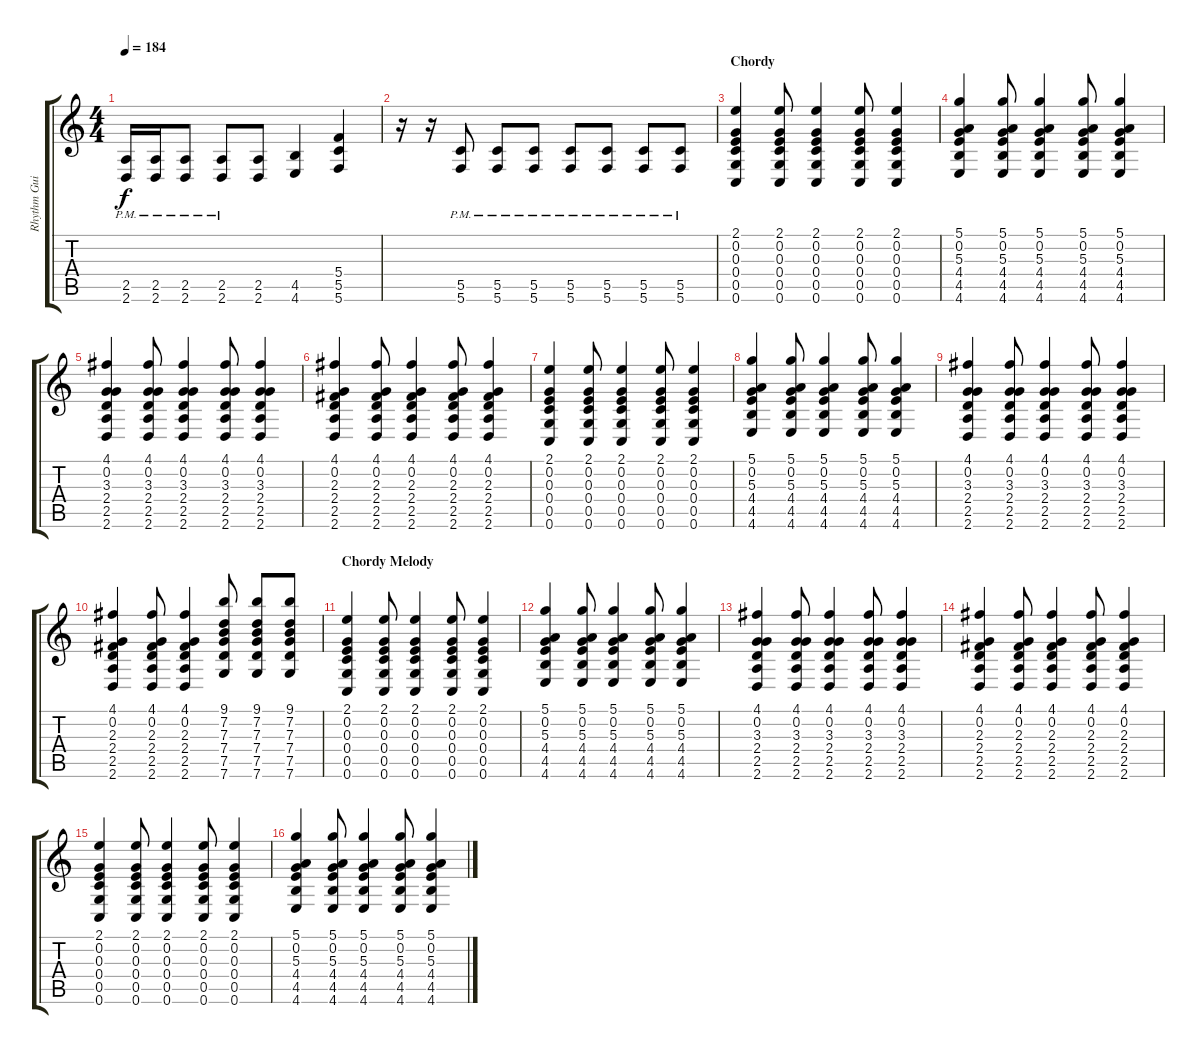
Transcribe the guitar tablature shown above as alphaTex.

\track ("Rhythm Guitar" "Rhythm Gui") {instrument overdrivenguitar}
\staff {score tabs}
\tuning (D4 G3 E3 C3 G2 C2) {hide}
\ts (4 4)
\tempo 184
\clef g2
\ks c
(2.5{pm} 2.6{pm}).16{dy f} (2.5{pm} 2.6{pm}).16 (2.5{pm} 2.6{pm}).8 (2.5 2.6{pm}).8 (2.5 2.6).8 (4.5 4.6).4 (5.4 5.5 5.6).4 |
r.16 r.16 (5.5{pm} 5.6{pm}).8 (5.5{pm} 5.6{pm}).8 (5.5{pm} 5.6{pm}).8 (5.5{pm} 5.6{pm}).8 (5.5{pm} 5.6{pm}).8 (5.5{pm} 5.6{pm}).8 (5.5{pm} 5.6{pm}).8 |
\section ("" "Chordy")
(2.1 0.2 0.3 0.4 0.5 0.6).4 (2.1 0.2 0.3 0.4 0.5 0.6).8 (2.1 0.2 0.3 0.4 0.5 0.6).4 (2.1 0.2 0.3 0.4 0.5 0.6).8 (2.1 0.2 0.3 0.4 0.5 0.6).4 |
(5.1 0.2 5.3 4.4 4.5 4.6).4 (5.1 0.2 5.3 4.4 4.5 4.6).8 (5.1 0.2 5.3 4.4 4.5 4.6).4 (5.1 0.2 5.3 4.4 4.5 4.6).8 (5.1 0.2 5.3 4.4 4.5 4.6).4 |
(4.1 0.2 3.3 2.4 2.5 2.6).4 (4.1 0.2 3.3 2.4 2.5 2.6).8 (4.1 0.2 3.3 2.4 2.5 2.6).4 (4.1 0.2 3.3 2.4 2.5 2.6).8 (4.1 0.2 3.3 2.4 2.5 2.6).4 |
(4.1 0.2 2.3 2.4 2.5 2.6).4 (4.1 0.2 2.3 2.4 2.5 2.6).8 (4.1 0.2 2.3 2.4 2.5 2.6).4 (4.1 0.2 2.3 2.4 2.5 2.6).8 (4.1 0.2 2.3 2.4 2.5 2.6).4 |
(2.1 0.2 0.3 0.4 0.5 0.6).4 (2.1 0.2 0.3 0.4 0.5 0.6).8 (2.1 0.2 0.3 0.4 0.5 0.6).4 (2.1 0.2 0.3 0.4 0.5 0.6).8 (2.1 0.2 0.3 0.4 0.5 0.6).4 |
(5.1 0.2 5.3 4.4 4.5 4.6).4 (5.1 0.2 5.3 4.4 4.5 4.6).8 (5.1 0.2 5.3 4.4 4.5 4.6).4 (5.1 0.2 5.3 4.4 4.5 4.6).8 (5.1 0.2 5.3 4.4 4.5 4.6).4 |
(4.1 0.2 3.3 2.4 2.5 2.6).4 (4.1 0.2 3.3 2.4 2.5 2.6).8 (4.1 0.2 3.3 2.4 2.5 2.6).4 (4.1 0.2 3.3 2.4 2.5 2.6).8 (4.1 0.2 3.3 2.4 2.5 2.6).4 |
(4.1 0.2 2.3 2.4 2.5 2.6).4 (4.1 0.2 2.3 2.4 2.5 2.6).8 (4.1 0.2 2.3 2.4 2.5 2.6).4 (9.1 7.2 7.3 7.4 7.5 7.6).8 (9.1 7.2 7.3 7.4 7.5 7.6).8 (9.1 7.2 7.3 7.4 7.5 7.6).8 |
\section ("" "Chordy Melody")
(2.1 0.2 0.3 0.4 0.5 0.6).4 (2.1 0.2 0.3 0.4 0.5 0.6).8 (2.1 0.2 0.3 0.4 0.5 0.6).4 (2.1 0.2 0.3 0.4 0.5 0.6).8 (2.1 0.2 0.3 0.4 0.5 0.6).4 |
(5.1 0.2 5.3 4.4 4.5 4.6).4 (5.1 0.2 5.3 4.4 4.5 4.6).8 (5.1 0.2 5.3 4.4 4.5 4.6).4 (5.1 0.2 5.3 4.4 4.5 4.6).8 (5.1 0.2 5.3 4.4 4.5 4.6).4 |
(4.1 0.2 3.3 2.4 2.5 2.6).4 (4.1 0.2 3.3 2.4 2.5 2.6).8 (4.1 0.2 3.3 2.4 2.5 2.6).4 (4.1 0.2 3.3 2.4 2.5 2.6).8 (4.1 0.2 3.3 2.4 2.5 2.6).4 |
(4.1 0.2 2.3 2.4 2.5 2.6).4 (4.1 0.2 2.3 2.4 2.5 2.6).8 (4.1 0.2 2.3 2.4 2.5 2.6).4 (4.1 0.2 2.3 2.4 2.5 2.6).8 (4.1 0.2 2.3 2.4 2.5 2.6).4 |
(2.1 0.2 0.3 0.4 0.5 0.6).4 (2.1 0.2 0.3 0.4 0.5 0.6).8 (2.1 0.2 0.3 0.4 0.5 0.6).4 (2.1 0.2 0.3 0.4 0.5 0.6).8 (2.1 0.2 0.3 0.4 0.5 0.6).4 |
(5.1 0.2 5.3 4.4 4.5 4.6).4 (5.1 0.2 5.3 4.4 4.5 4.6).8 (5.1 0.2 5.3 4.4 4.5 4.6).4 (5.1 0.2 5.3 4.4 4.5 4.6).8 (5.1 0.2 5.3 4.4 4.5 4.6).4
